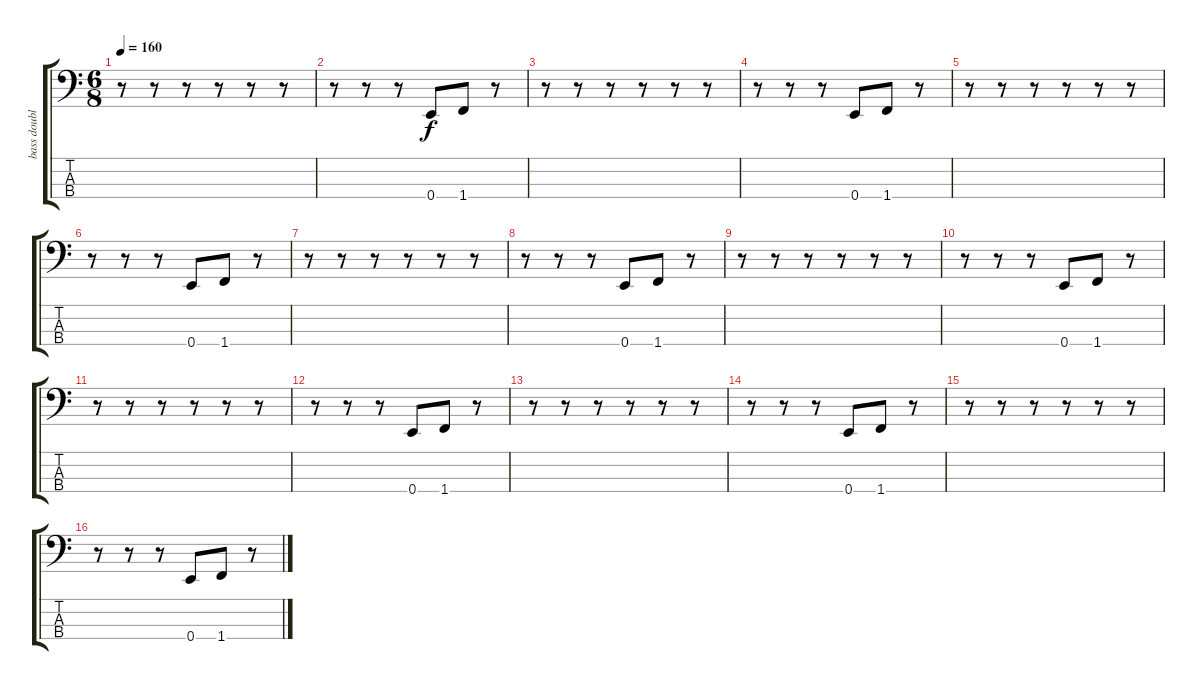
\track ("bass double" "bass doubl") {instrument slapbass1}
\staff {score tabs}
\tuning (G2 D2 A1 E1) {hide}
\ts (6 8)
\tempo 160
\clef f4
\ks c
r.8{dy f} r.8 r.8 r.8 r.8 r.8 |
r.8 r.8 r.8 0.4.8 1.4.8 r.8 |
r.8 r.8 r.8 r.8 r.8 r.8 |
r.8 r.8 r.8 0.4.8 1.4.8 r.8 |
r.8 r.8 r.8 r.8 r.8 r.8 |
r.8 r.8 r.8 0.4.8 1.4.8 r.8 |
r.8 r.8 r.8 r.8 r.8 r.8 |
r.8 r.8 r.8 0.4.8 1.4.8 r.8 |
r.8 r.8 r.8 r.8 r.8 r.8 |
r.8 r.8 r.8 0.4.8 1.4.8 r.8 |
r.8 r.8 r.8 r.8 r.8 r.8 |
r.8 r.8 r.8 0.4.8 1.4.8 r.8 |
r.8 r.8 r.8 r.8 r.8 r.8 |
r.8 r.8 r.8 0.4.8 1.4.8 r.8 |
r.8 r.8 r.8 r.8 r.8 r.8 |
r.8 r.8 r.8 0.4.8 1.4.8 r.8
